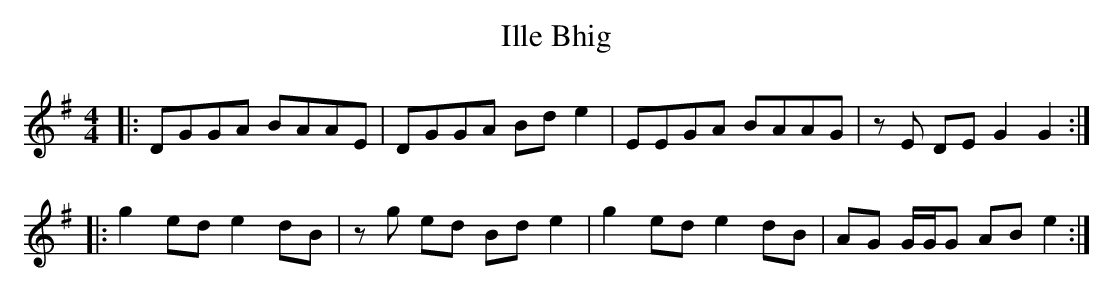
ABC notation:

X:1
T: Ille Bhig
M: 4/4
L: 1/8
K: Gmaj
|:DGGA BAAE|DGGA Bde2|EEGA BAAG|zE DE G2G2:|
|:g2ed e2 dB|zg ed Bd e2|g2ed e2 dB|AG G/G/G AB e2:|
